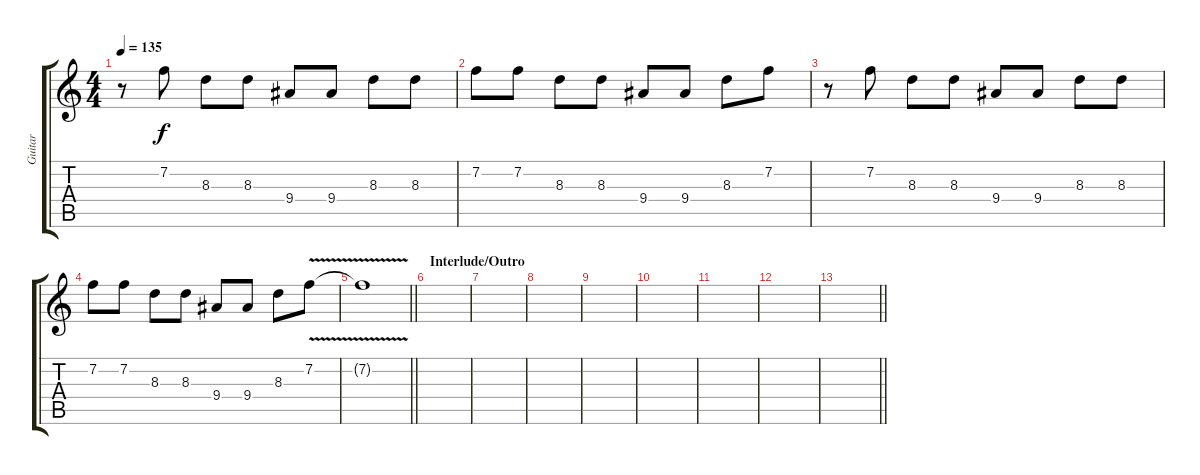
\track ("Guitar" "Guitar") {instrument electricguitarclean}
\staff {score tabs}
\tuning (Eb4 Bb3 Gb3 Db3 Ab2 Eb2) {hide}
\ts (4 4)
\tempo 135
\clef g2
\ks c
r.8{dy f} 7.2.8 8.3.8 8.3.8 9.4.8 9.4.8 8.3.8 8.3.8 |
7.2.8 7.2.8 8.3.8 8.3.8 9.4.8 9.4.8 8.3.8 7.2.8 |
r.8 7.2.8 8.3.8 8.3.8 9.4.8 9.4.8 8.3.8 8.3.8 |
7.2.8 7.2.8 8.3.8 8.3.8 9.4.8 9.4.8 8.3.8 7.2{v}.8 |
\barLineRight lightlight
7.2{t}.1 |
\section ("" "Interlude/Outro")
|
|
|
|
|
|
|
\barLineRight lightlight
